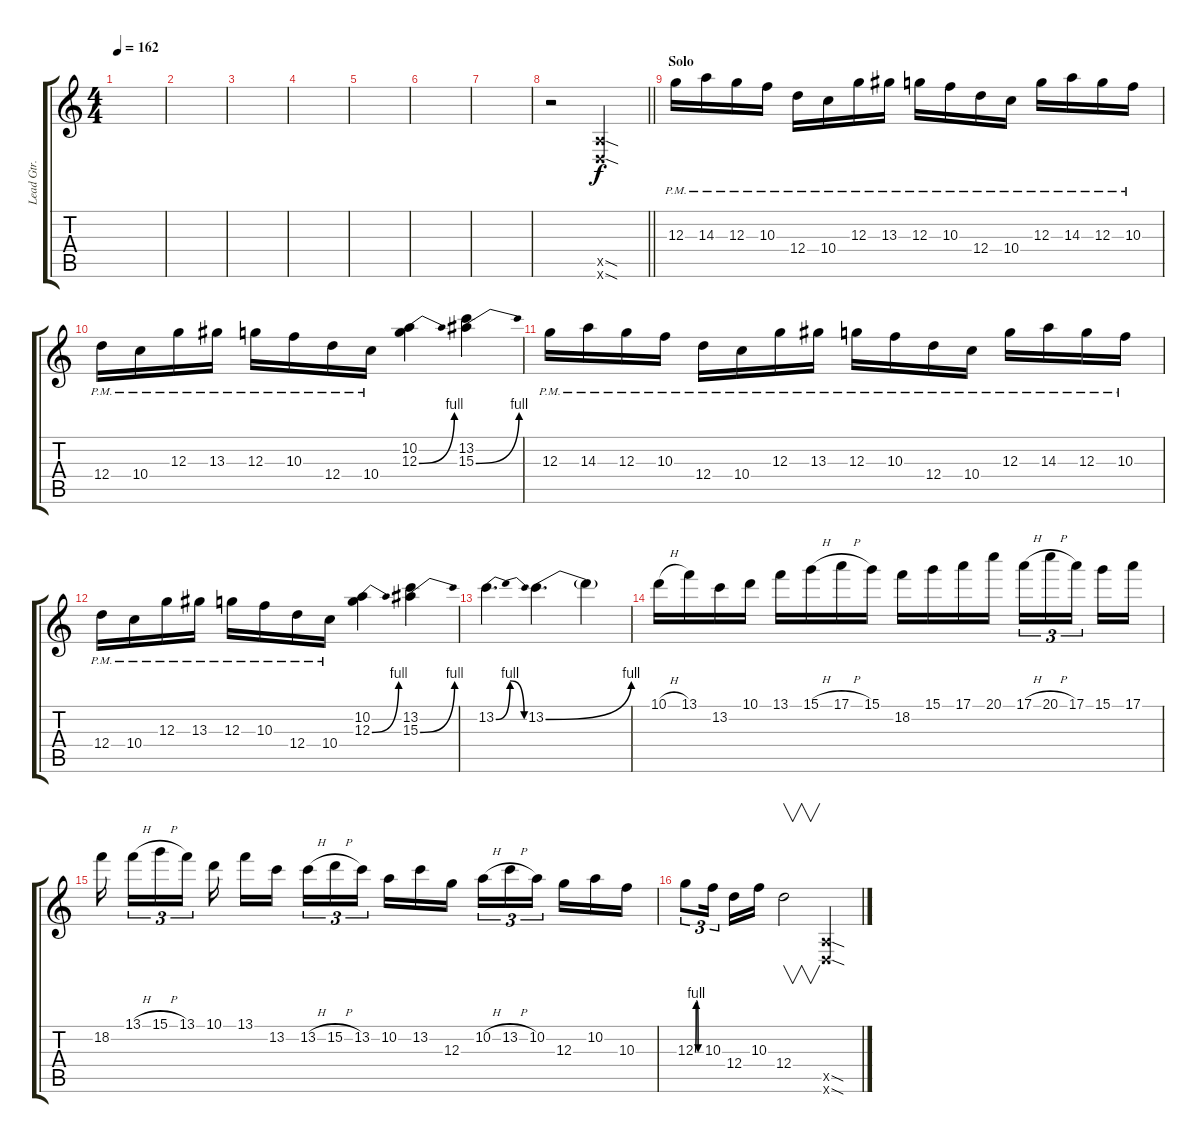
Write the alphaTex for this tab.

\track ("Lead Gtr." "Lead Gtr.") {instrument distortionguitar}
\staff {score tabs}
\tuning (E4 B3 G3 D3 A2 D2) {hide}
\ts (4 4)
\section ("" "")
\tempo 162
\clef g2
\ks c
|
|
|
|
|
|
|
\barLineRight lightlight
r.2 (0.5{sod x} 0.6{sod x}).2 |
\section ("" "Solo")
12.3{pm}.16 14.3{pm}.16 12.3{pm}.16 10.3{pm}.16 12.4{pm}.16 10.4{pm}.16 12.3{pm}.16 13.3{pm}.16 12.3{pm}.16 10.3{pm}.16 12.4{pm}.16 10.4{pm}.16 12.3{pm}.16 14.3{pm}.16 12.3{pm}.16 10.3{pm}.16 |
12.4{pm}.16 10.4{pm}.16 12.3{pm}.16 13.3{pm}.16 12.3{pm}.16 10.3{pm}.16 12.4{pm}.16 10.4{pm}.16 (10.2 12.3{be (bend 0 0 60 4)}).4 (13.2 15.3{be (bend 0 0 60 4)}).4 |
12.3{pm}.16 14.3{pm}.16 12.3{pm}.16 10.3{pm}.16 12.4{pm}.16 10.4{pm}.16 12.3{pm}.16 13.3{pm}.16 12.3{pm}.16 10.3{pm}.16 12.4{pm}.16 10.4{pm}.16 12.3{pm}.16 14.3{pm}.16 12.3{pm}.16 10.3{pm}.16 |
12.4{pm}.16 10.4{pm}.16 12.3{pm}.16 13.3{pm}.16 12.3{pm}.16 10.3{pm}.16 12.4{pm}.16 10.4{pm}.16 (10.2 12.3{be (bend 0 0 60 4)}).4 (13.2 15.3{be (bend 0 0 60 4)}).4 |
13.2{be (bendrelease 0 0 15 4 30 4 60 0)}.4{d} 13.2{be (bend 0 0 60 4)}.4{d} 13.2{t}.4 |
10.1{h}.16 13.1.16 13.2.16 10.1.16 13.1.16 15.1{h}.16 17.1{h}.16 15.1.16 18.2.16 15.1.16 17.1.16 20.1.16 17.1{h}.16{tu (3 2)} 20.1{h}.16{tu (3 2)} 17.1.16{tu (3 2) beam splitsecondary} 15.1.16 17.1.16 |
18.2.16{beam splitsecondary} 13.1{h}.16{tu (3 2)} 15.1{h}.16{tu (3 2)} 13.1.16{tu (3 2) beam splitsecondary} 10.1.16 13.1.16 13.2.16{beam splitsecondary} 13.2{h}.16{tu (3 2)} 15.2{h}.16{tu (3 2)} 13.2.16{tu (3 2)} 10.2.16 13.2.16 12.3.16{beam splitsecondary} 10.2{h}.16{tu (3 2)} 13.2{h}.16{tu (3 2)} 10.2.16{tu (3 2) beam splitsecondary} 12.3.16 10.2.16 10.3.16 |
12.3{be (custom 0 0 10 4 20 4 30 0 60 0)}.8{tu (3 2)} 10.3.16{tu (3 2) beam splitsecondary} 12.4.16 10.3.16 12.4.2{v} (0.5{sod x} 0.6{sod x}).4
